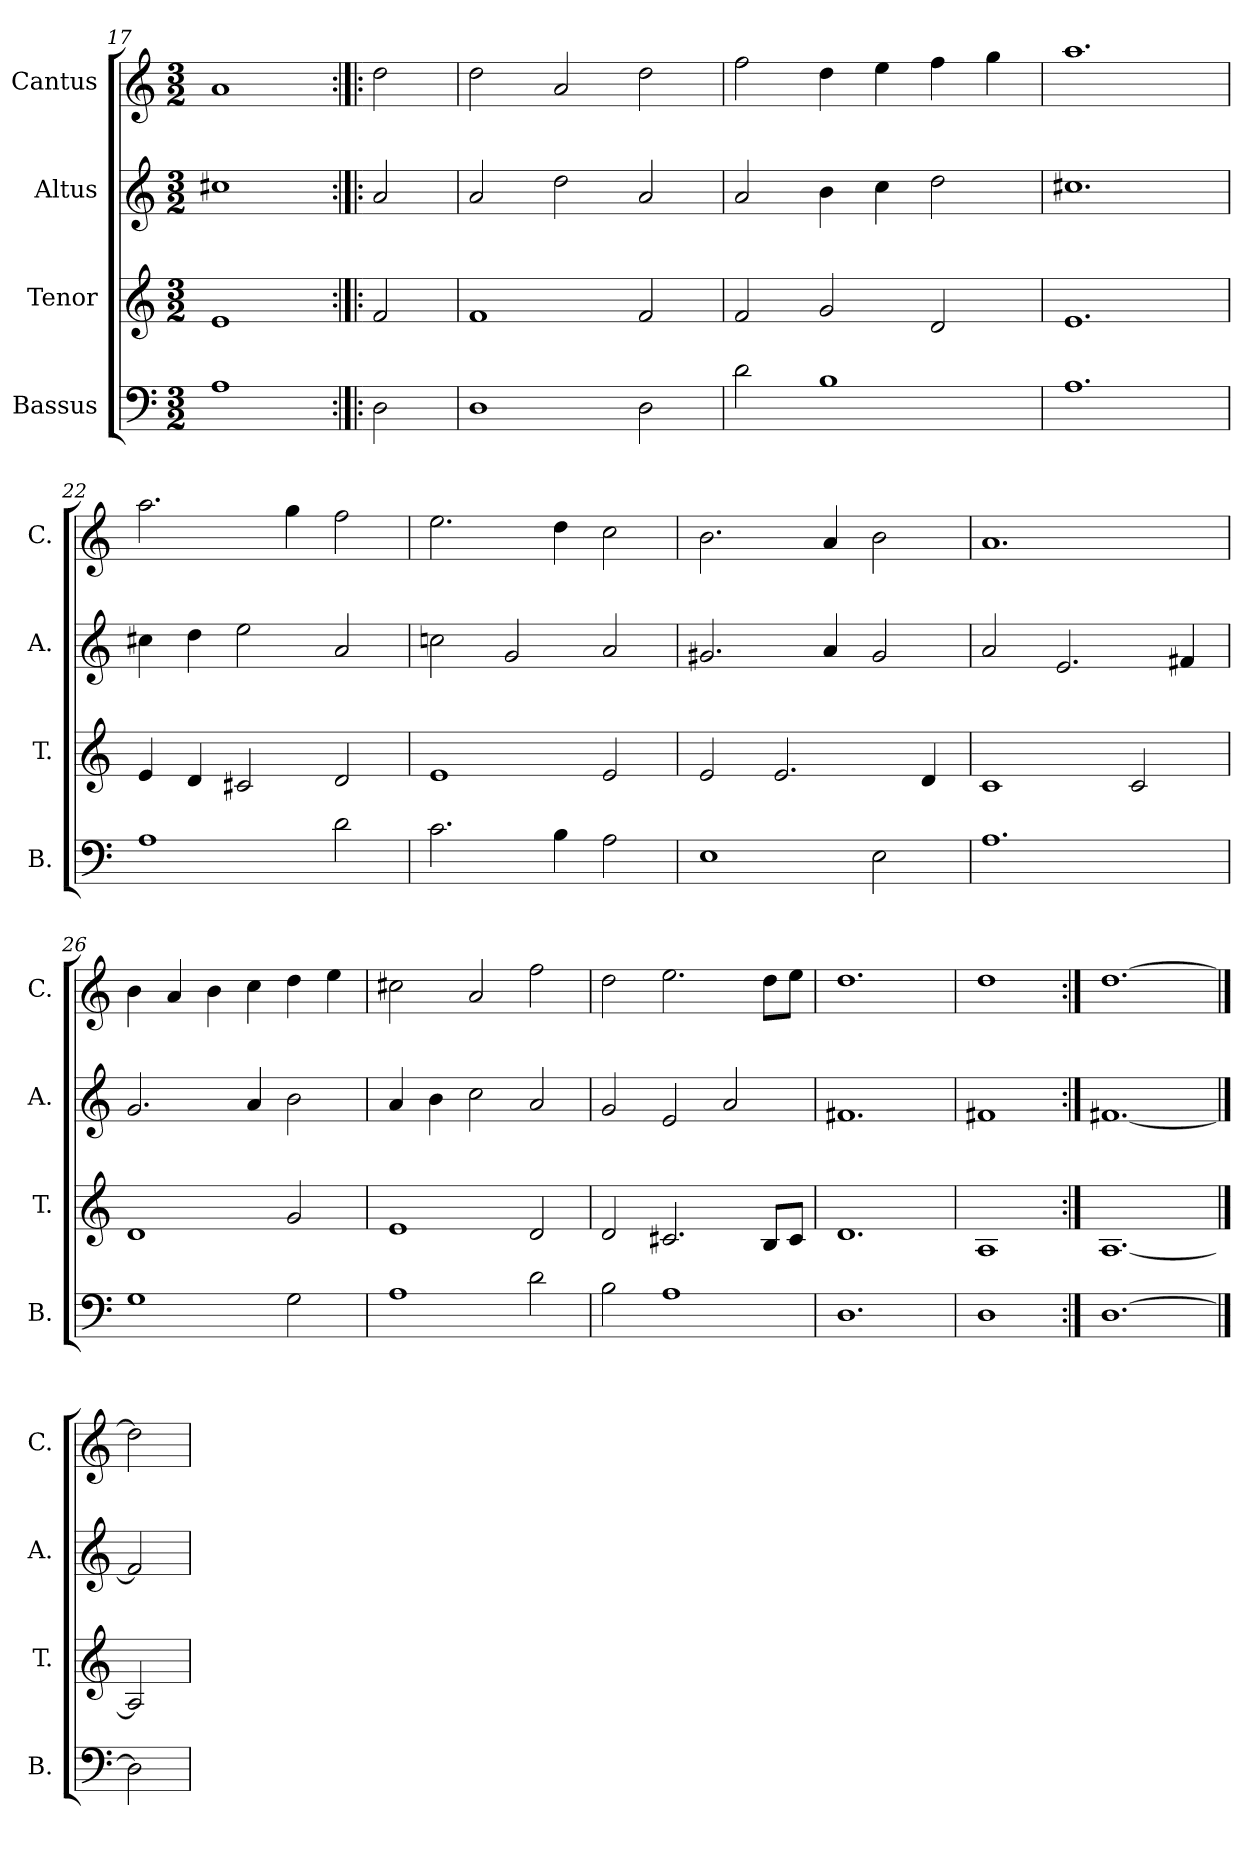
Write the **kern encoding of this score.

**kern	**kern	**kern	**kern
*part4	*part3	*part2	*part1
*staff4	*staff3	*staff2	*staff1
*I"Bassus	*I"Tenor	*I"Altus	*I"Cantus
*I'B.	*I'T.	*I'A.	*I'C.
*clefF4	*clefG2	*clefG2	*clefG2
*k[]	*k[]	*k[]	*k[]
*M3/2	*M3/2	*M3/2	*M3/2
=17	=17	=17	=17
1A	1e	1cc#X	1a
=18:|!|:	=18:|!|:	=18:|!|:	=18:|!|:
2D\	2f/	2a/	2dd\
=19	=19	=19	=19
1D	1f	2a/	2dd\
.	.	2dd\	2a/
2D\	2f/	2a/	2dd\
=20	=20	=20	=20
2d\	2f/	2a/	2ff\
1B	2g/	4b\	4dd\
.	.	4cc\	4ee\
.	2d/	2dd\	4ff\
.	.	.	4gg\
=21	=21	=21	=21
1.A	1.e	1.cc#X	1.aa
=22	=22	=22	=22
1A	4e/	4cc#X\	2.aa\
.	4d/	4dd\	.
.	2c#X/	2ee\	.
.	.	.	4gg\
2d\	2d/	2a/	2ff\
=23	=23	=23	=23
2.c\	1e	2ccn\	2.ee\
.	.	2g/	.
4B\	.	.	4dd\
2A\	2e/	2a/	2cc\
=24	=24	=24	=24
1E	2e/	2.g#X/	2.b\
.	2.e/	.	.
.	.	4a/	4a/
2E\	.	2g#/	2b\
.	4d/	.	.
=25	=25	=25	=25
1.A	1c	2a/	1.a
.	.	2.e/	.
.	2c/	.	.
.	.	4f#X/	.
=26	=26	=26	=26
1G	1d	2.g/	4b\
.	.	.	4a/
.	.	.	4b\
.	.	4a/	4cc\
2G\	2g/	2b\	4dd\
.	.	.	4ee\
=27	=27	=27	=27
1A	1e	4a/	2cc#X\
.	.	4b\	.
.	.	2cc\	2a/
2d\	2d/	2a/	2ff\
=28	=28	=28	=28
2B\	2d/	2g/	2dd\
1A	2.c#X/	2e/	2.ee\
.	.	2a/	.
.	8B/L	.	8dd\L
.	8c#/J	.	8ee\J
=29	=29	=29	=29
1.D	1.d	1.f#X	1.dd
=30	=30	=30	=30
1D	1A	1f#X	1dd
=31:|!	=31:|!	=31:|!	=31:|!
[1.D	[1.A	[1.f#X	[1.dd
==32	==32	==32	==32
2D]	2A]	2f#]	2dd]
=	=	=	=
*-	*-	*-	*-
